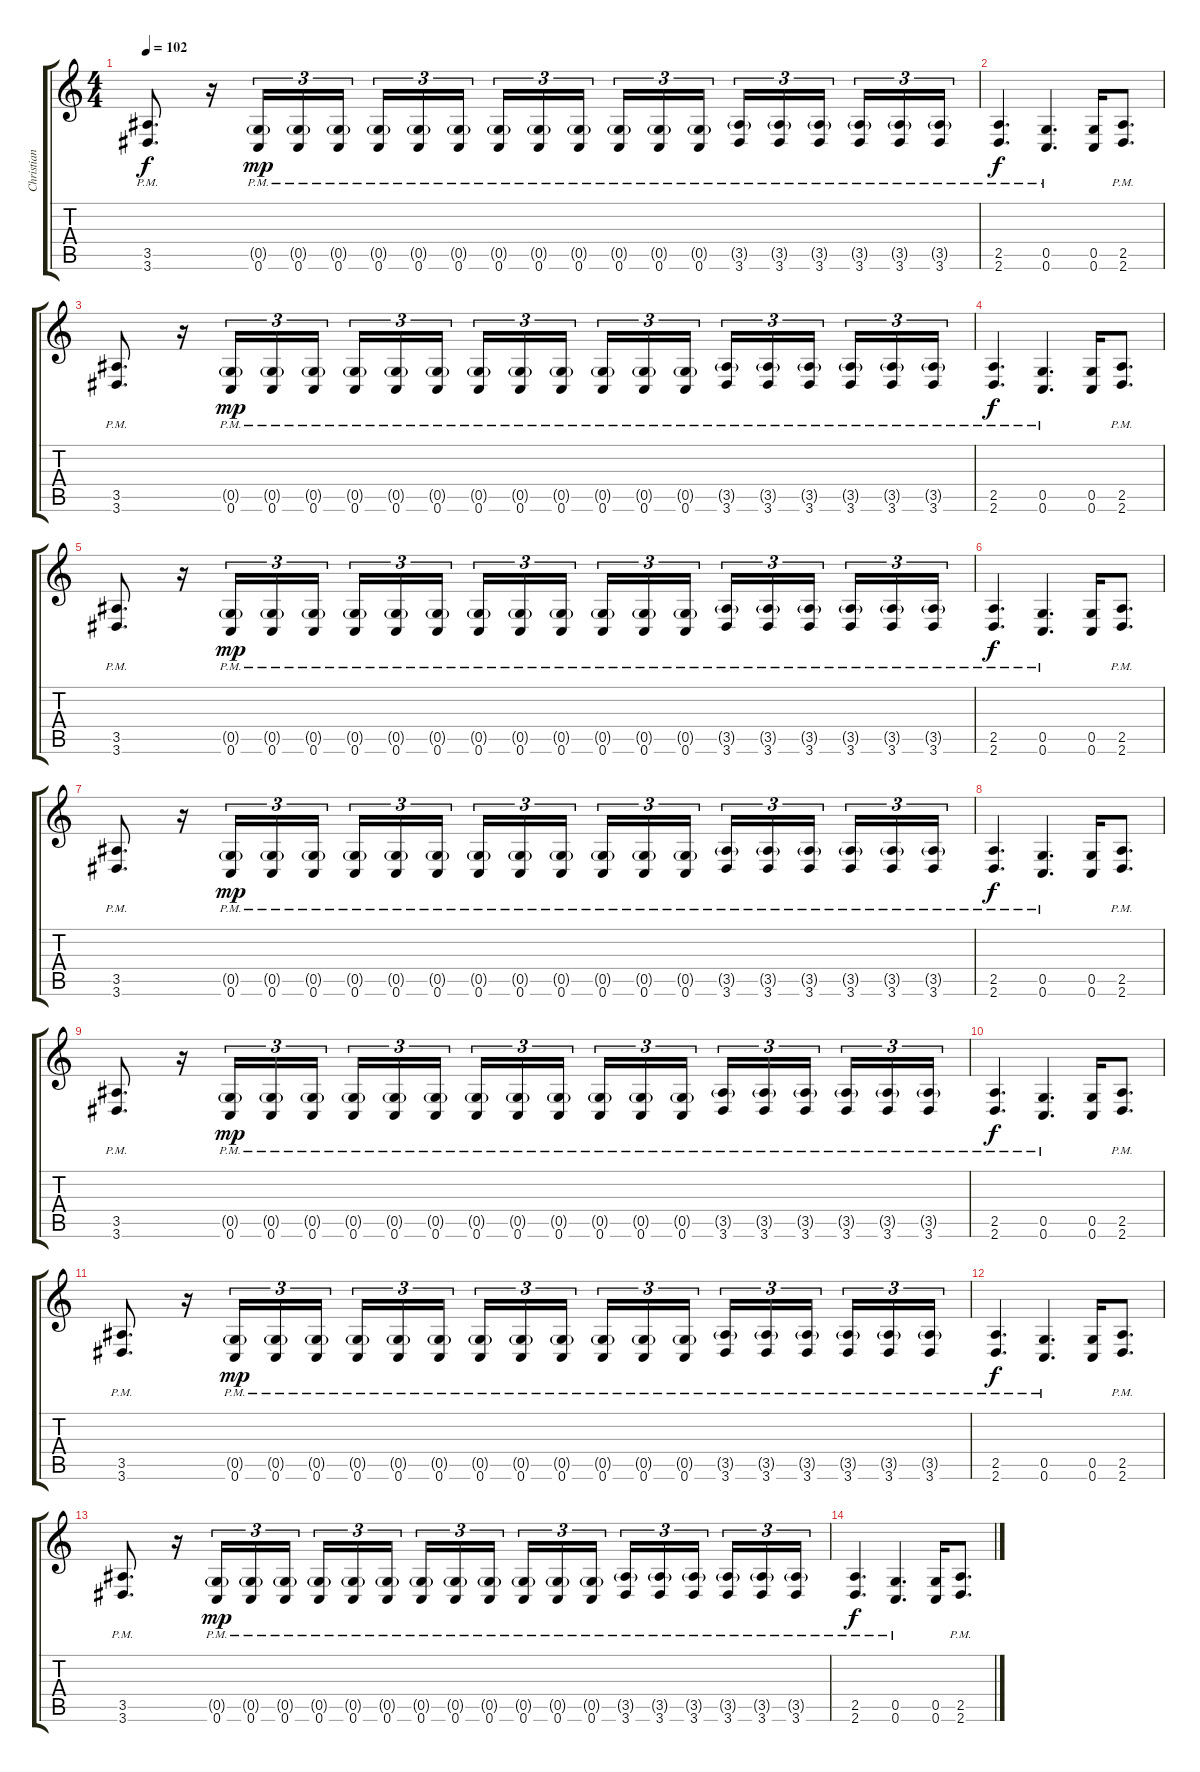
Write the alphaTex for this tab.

\track ("Christian Andreu" "Christian ") {instrument overdrivenguitar}
\staff {score tabs}
\tuning (D4 A3 F3 C3 G2 C2) {hide}
\ts (4 4)
\tempo 102
\clef g2
\ks c
(3.5{pm} 3.6{pm}).8{d dy f} r.16 (0.5{g pm} 0.6).16{tu (3 2) dy mp} (0.5{g pm} 0.6).16{tu (3 2)} (0.5{g pm} 0.6).16{tu (3 2) beam splitsecondary} (0.5{g pm} 0.6).16{tu (3 2)} (0.5{g pm} 0.6).16{tu (3 2)} (0.5{g pm} 0.6).16{tu (3 2)} (0.5{g pm} 0.6).16{tu (3 2)} (0.5{g pm} 0.6).16{tu (3 2)} (0.5{g pm} 0.6).16{tu (3 2) beam splitsecondary} (0.5{g pm} 0.6).16{tu (3 2)} (0.5{g pm} 0.6).16{tu (3 2)} (0.5{g pm} 0.6).16{tu (3 2)} (3.5{g pm} 3.6).16{tu (3 2)} (3.5{g pm} 3.6).16{tu (3 2)} (3.5{g pm} 3.6).16{tu (3 2) beam splitsecondary} (3.5{g pm} 3.6).16{tu (3 2)} (3.5{g pm} 3.6).16{tu (3 2)} (3.5{g pm} 3.6).16{tu (3 2)} |
(2.5{pm} 2.6{pm}).4{d dy f} (0.5{pm} 0.6{pm}).4{d} (0.5 0.6).16 (2.5{pm} 2.6).8{d} |
(3.5{pm} 3.6{pm}).8{d} r.16 (0.5{g pm} 0.6).16{tu (3 2) dy mp} (0.5{g pm} 0.6).16{tu (3 2)} (0.5{g pm} 0.6).16{tu (3 2) beam splitsecondary} (0.5{g pm} 0.6).16{tu (3 2)} (0.5{g pm} 0.6).16{tu (3 2)} (0.5{g pm} 0.6).16{tu (3 2)} (0.5{g pm} 0.6).16{tu (3 2)} (0.5{g pm} 0.6).16{tu (3 2)} (0.5{g pm} 0.6).16{tu (3 2) beam splitsecondary} (0.5{g pm} 0.6).16{tu (3 2)} (0.5{g pm} 0.6).16{tu (3 2)} (0.5{g pm} 0.6).16{tu (3 2)} (3.5{g pm} 3.6).16{tu (3 2)} (3.5{g pm} 3.6).16{tu (3 2)} (3.5{g pm} 3.6).16{tu (3 2) beam splitsecondary} (3.5{g pm} 3.6).16{tu (3 2)} (3.5{g pm} 3.6).16{tu (3 2)} (3.5{g pm} 3.6).16{tu (3 2)} |
(2.5{pm} 2.6{pm}).4{d dy f} (0.5{pm} 0.6{pm}).4{d} (0.5 0.6).16 (2.5{pm} 2.6).8{d} |
(3.5{pm} 3.6{pm}).8{d} r.16 (0.5{g pm} 0.6).16{tu (3 2) dy mp} (0.5{g pm} 0.6).16{tu (3 2)} (0.5{g pm} 0.6).16{tu (3 2) beam splitsecondary} (0.5{g pm} 0.6).16{tu (3 2)} (0.5{g pm} 0.6).16{tu (3 2)} (0.5{g pm} 0.6).16{tu (3 2)} (0.5{g pm} 0.6).16{tu (3 2)} (0.5{g pm} 0.6).16{tu (3 2)} (0.5{g pm} 0.6).16{tu (3 2) beam splitsecondary} (0.5{g pm} 0.6).16{tu (3 2)} (0.5{g pm} 0.6).16{tu (3 2)} (0.5{g pm} 0.6).16{tu (3 2)} (3.5{g pm} 3.6).16{tu (3 2)} (3.5{g pm} 3.6).16{tu (3 2)} (3.5{g pm} 3.6).16{tu (3 2) beam splitsecondary} (3.5{g pm} 3.6).16{tu (3 2)} (3.5{g pm} 3.6).16{tu (3 2)} (3.5{g pm} 3.6).16{tu (3 2)} |
(2.5{pm} 2.6{pm}).4{d dy f} (0.5{pm} 0.6{pm}).4{d} (0.5 0.6).16 (2.5{pm} 2.6).8{d} |
(3.5{pm} 3.6{pm}).8{d} r.16 (0.5{g pm} 0.6).16{tu (3 2) dy mp} (0.5{g pm} 0.6).16{tu (3 2)} (0.5{g pm} 0.6).16{tu (3 2) beam splitsecondary} (0.5{g pm} 0.6).16{tu (3 2)} (0.5{g pm} 0.6).16{tu (3 2)} (0.5{g pm} 0.6).16{tu (3 2)} (0.5{g pm} 0.6).16{tu (3 2)} (0.5{g pm} 0.6).16{tu (3 2)} (0.5{g pm} 0.6).16{tu (3 2) beam splitsecondary} (0.5{g pm} 0.6).16{tu (3 2)} (0.5{g pm} 0.6).16{tu (3 2)} (0.5{g pm} 0.6).16{tu (3 2)} (3.5{g pm} 3.6).16{tu (3 2)} (3.5{g pm} 3.6).16{tu (3 2)} (3.5{g pm} 3.6).16{tu (3 2) beam splitsecondary} (3.5{g pm} 3.6).16{tu (3 2)} (3.5{g pm} 3.6).16{tu (3 2)} (3.5{g pm} 3.6).16{tu (3 2)} |
(2.5{pm} 2.6{pm}).4{d dy f} (0.5{pm} 0.6{pm}).4{d} (0.5 0.6).16 (2.5{pm} 2.6).8{d} |
(3.5{pm} 3.6{pm}).8{d} r.16 (0.5{g pm} 0.6).16{tu (3 2) dy mp} (0.5{g pm} 0.6).16{tu (3 2)} (0.5{g pm} 0.6).16{tu (3 2) beam splitsecondary} (0.5{g pm} 0.6).16{tu (3 2)} (0.5{g pm} 0.6).16{tu (3 2)} (0.5{g pm} 0.6).16{tu (3 2)} (0.5{g pm} 0.6).16{tu (3 2)} (0.5{g pm} 0.6).16{tu (3 2)} (0.5{g pm} 0.6).16{tu (3 2) beam splitsecondary} (0.5{g pm} 0.6).16{tu (3 2)} (0.5{g pm} 0.6).16{tu (3 2)} (0.5{g pm} 0.6).16{tu (3 2)} (3.5{g pm} 3.6).16{tu (3 2)} (3.5{g pm} 3.6).16{tu (3 2)} (3.5{g pm} 3.6).16{tu (3 2) beam splitsecondary} (3.5{g pm} 3.6).16{tu (3 2)} (3.5{g pm} 3.6).16{tu (3 2)} (3.5{g pm} 3.6).16{tu (3 2)} |
(2.5{pm} 2.6{pm}).4{d dy f} (0.5{pm} 0.6{pm}).4{d} (0.5 0.6).16 (2.5{pm} 2.6).8{d} |
(3.5{pm} 3.6{pm}).8{d} r.16 (0.5{g pm} 0.6).16{tu (3 2) dy mp} (0.5{g pm} 0.6).16{tu (3 2)} (0.5{g pm} 0.6).16{tu (3 2) beam splitsecondary} (0.5{g pm} 0.6).16{tu (3 2)} (0.5{g pm} 0.6).16{tu (3 2)} (0.5{g pm} 0.6).16{tu (3 2)} (0.5{g pm} 0.6).16{tu (3 2)} (0.5{g pm} 0.6).16{tu (3 2)} (0.5{g pm} 0.6).16{tu (3 2) beam splitsecondary} (0.5{g pm} 0.6).16{tu (3 2)} (0.5{g pm} 0.6).16{tu (3 2)} (0.5{g pm} 0.6).16{tu (3 2)} (3.5{g pm} 3.6).16{tu (3 2)} (3.5{g pm} 3.6).16{tu (3 2)} (3.5{g pm} 3.6).16{tu (3 2) beam splitsecondary} (3.5{g pm} 3.6).16{tu (3 2)} (3.5{g pm} 3.6).16{tu (3 2)} (3.5{g pm} 3.6).16{tu (3 2)} |
(2.5{pm} 2.6{pm}).4{d dy f} (0.5{pm} 0.6{pm}).4{d} (0.5 0.6).16 (2.5{pm} 2.6).8{d} |
(3.5{pm} 3.6{pm}).8{d} r.16 (0.5{g pm} 0.6).16{tu (3 2) dy mp} (0.5{g pm} 0.6).16{tu (3 2)} (0.5{g pm} 0.6).16{tu (3 2) beam splitsecondary} (0.5{g pm} 0.6).16{tu (3 2)} (0.5{g pm} 0.6).16{tu (3 2)} (0.5{g pm} 0.6).16{tu (3 2)} (0.5{g pm} 0.6).16{tu (3 2)} (0.5{g pm} 0.6).16{tu (3 2)} (0.5{g pm} 0.6).16{tu (3 2) beam splitsecondary} (0.5{g pm} 0.6).16{tu (3 2)} (0.5{g pm} 0.6).16{tu (3 2)} (0.5{g pm} 0.6).16{tu (3 2)} (3.5{g pm} 3.6).16{tu (3 2)} (3.5{g pm} 3.6).16{tu (3 2)} (3.5{g pm} 3.6).16{tu (3 2) beam splitsecondary} (3.5{g pm} 3.6).16{tu (3 2)} (3.5{g pm} 3.6).16{tu (3 2)} (3.5{g pm} 3.6).16{tu (3 2)} |
(2.5{pm} 2.6{pm}).4{d dy f} (0.5{pm} 0.6{pm}).4{d} (0.5 0.6).16 (2.5{pm} 2.6).8{d}
